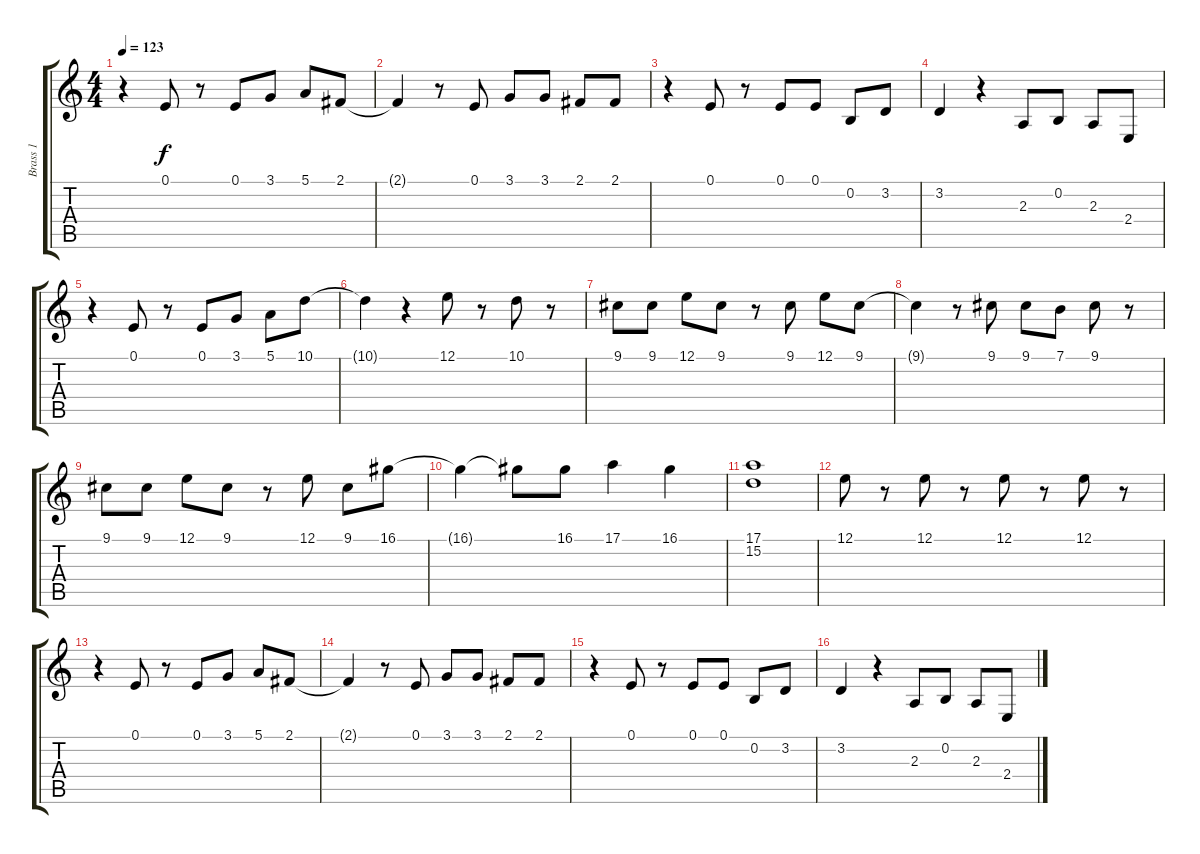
\track ("Brass 1" "Brass 1") {instrument trumpet}
\staff {score tabs}
\tuning (E4 B3 G3 D3 A2 E2) {hide}
\ts (4 4)
\tempo 123
\clef g2
\ks c
r.4{dy f} 0.1.8 r.8 0.1.8 3.1.8 5.1.8 2.1.8 |
2.1{t}.4 r.8 0.1.8 3.1.8 3.1.8 2.1.8 2.1.8 |
r.4 0.1.8 r.8 0.1.8 0.1.8 0.2.8 3.2.8 |
3.2.4 r.4 2.3.8 0.2.8 2.3.8 2.4.8 |
r.4 0.1.8 r.8 0.1.8 3.1.8 5.1.8 10.1.8 |
10.1{t}.4 r.4 12.1.8 r.8 10.1.8 r.8 |
9.1.8 9.1.8 12.1.8 9.1.8 r.8 9.1.8 12.1.8 9.1.8 |
9.1{t}.4 r.8 9.1.8 9.1.8 7.1.8 9.1.8 r.8 |
9.1.8 9.1.8 12.1.8 9.1.8 r.8 12.1.8 9.1.8 16.1.8 |
16.1{t}.4 16.1{t}.8 16.1.8 17.1.4 16.1.4 |
(17.1 15.2).1 |
12.1.8 r.8 12.1.8 r.8 12.1.8 r.8 12.1.8 r.8 |
r.4 0.1.8 r.8 0.1.8 3.1.8 5.1.8 2.1.8 |
2.1{t}.4 r.8 0.1.8 3.1.8 3.1.8 2.1.8 2.1.8 |
r.4 0.1.8 r.8 0.1.8 0.1.8 0.2.8 3.2.8 |
3.2.4 r.4 2.3.8 0.2.8 2.3.8 2.4.8
